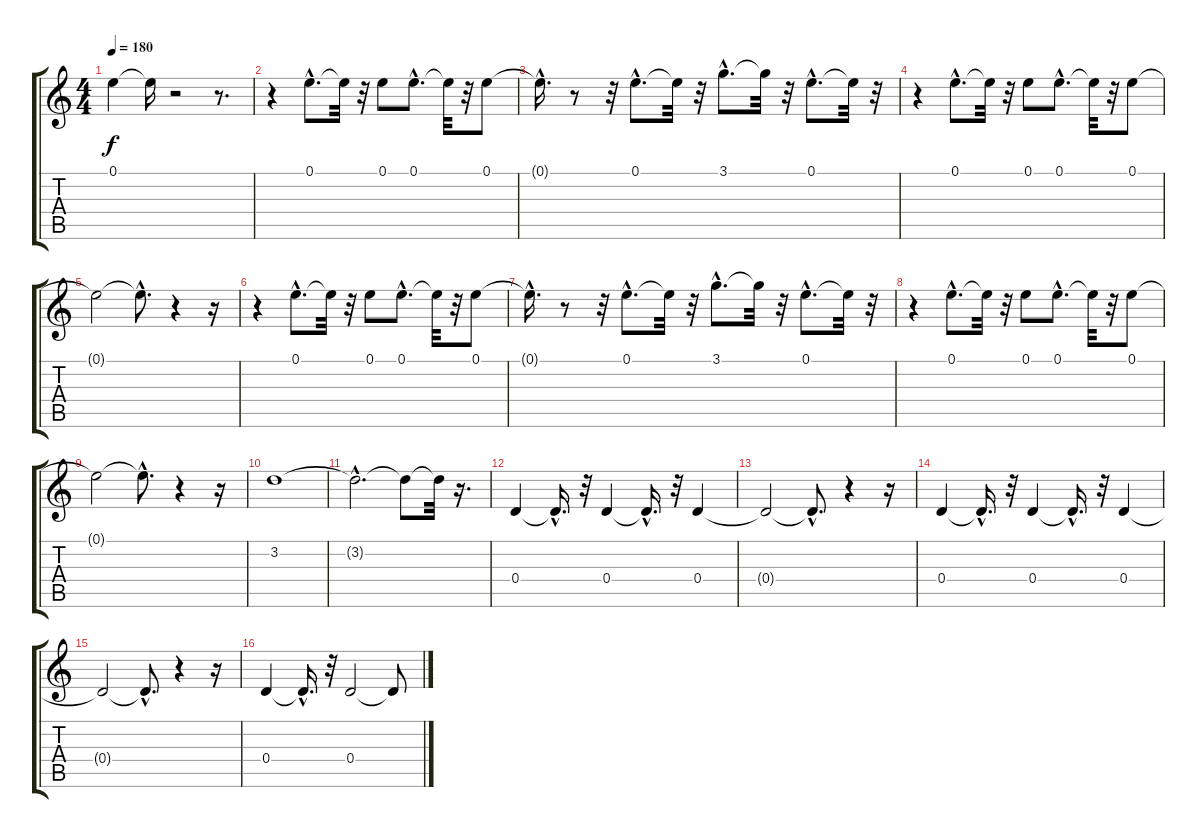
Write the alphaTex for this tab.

\track "" {instrument electricbasspick}
\staff {score tabs}
\tuning (E4 B3 G3 D3 A2 E2) {hide}
\ts (4 4)
\tempo 180
\clef g2
\ks c
0.1{t}.4{dy f} 0.1{t}.16 r.2 r.8{d} |
r.4 0.1{hac}.8{d} 0.1{t}.32 r.32 0.1.8 0.1{hac}.8{d} 0.1{t}.32 r.32 0.1.8 |
0.1{hac t}.16{d} r.8 r.32 0.1{hac}.8{d} 0.1{t}.32 r.32 3.1{hac}.8{d} 3.1{t}.32 r.32 0.1{hac}.8{d} 0.1{t}.32 r.32 |
r.4 0.1{hac}.8{d} 0.1{t}.32 r.32 0.1.8 0.1{hac}.8{d} 0.1{t}.32 r.32 0.1.8 |
0.1{t}.2 0.1{hac t}.8{d} r.4 r.16 |
r.4 0.1{hac}.8{d} 0.1{t}.32 r.32 0.1.8 0.1{hac}.8{d} 0.1{t}.32 r.32 0.1.8 |
0.1{hac t}.16{d} r.8 r.32 0.1{hac}.8{d} 0.1{t}.32 r.32 3.1{hac}.8{d} 3.1{t}.32 r.32 0.1{hac}.8{d} 0.1{t}.32 r.32 |
r.4 0.1{hac}.8{d} 0.1{t}.32 r.32 0.1.8 0.1{hac}.8{d} 0.1{t}.32 r.32 0.1.8 |
0.1{t}.2 0.1{hac t}.8{d} r.4 r.16 |
3.2.1 |
3.2{hac t}.2{d} 3.2{t}.8 3.2{t}.32 r.16{d} |
0.4.4 0.4{hac t}.16{d} r.32 0.4.4 0.4{hac t}.16{d} r.32 0.4.4 |
0.4{t}.2 0.4{hac t}.8{d} r.4 r.16 |
0.4.4 0.4{hac t}.16{d} r.32 0.4.4 0.4{hac t}.16{d} r.32 0.4.4 |
0.4{t}.2 0.4{hac t}.8{d} r.4 r.16 |
0.4.4 0.4{hac t}.16{d} r.32 0.4.2 0.4{t}.8
